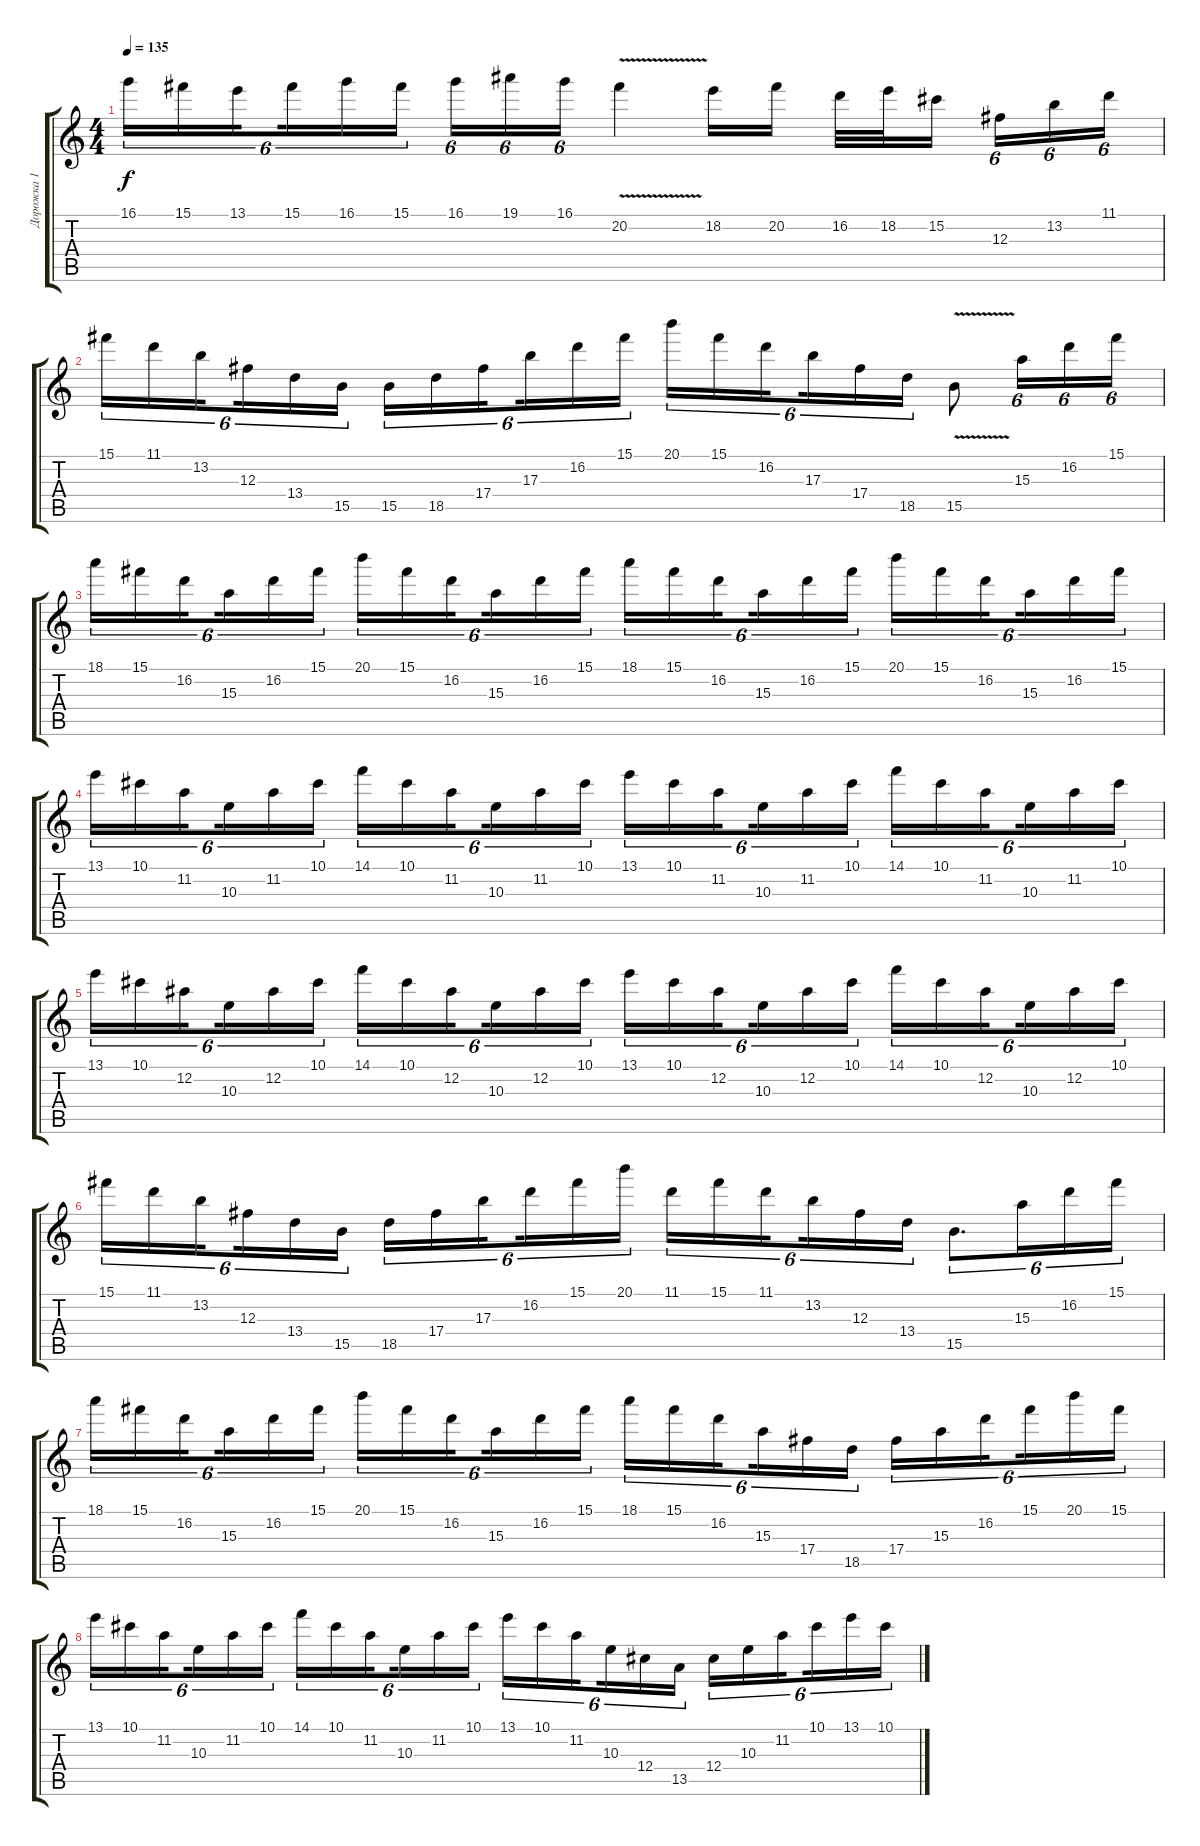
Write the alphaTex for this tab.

\track ("Дорожка 1" "Дорожка 1") {instrument distortionguitar}
\staff {score tabs}
\tuning (Eb4 Bb3 Gb3 Db3 Ab2 Eb2) {hide}
\ts (4 4)
\tempo 135
\clef g2
\ks c
16.1.16{tu (6 4) dy f} 15.1.16{tu (6 4)} 13.1.16{tu (6 4) beam splitsecondary} 15.1.16{tu (6 4)} 16.1.16{tu (6 4)} 15.1.16{tu (6 4)} 16.1.16{tu (6 4)} 19.1.16{tu (6 4)} 16.1.16{tu (6 4)} 20.2{v}.4 18.2.16 20.2.16 16.2.32 18.2.32 15.2.16{beam splitsecondary} 12.3.16{tu (6 4)} 13.2.16{tu (6 4)} 11.1.16{tu (6 4)} |
15.1.16{tu (6 4)} 11.1.16{tu (6 4)} 13.2.16{tu (6 4) beam splitsecondary} 12.3.16{tu (6 4)} 13.4.16{tu (6 4)} 15.5.16{tu (6 4)} 15.5.16{tu (6 4)} 18.5.16{tu (6 4)} 17.4.16{tu (6 4) beam splitsecondary} 17.3.16{tu (6 4)} 16.2.16{tu (6 4)} 15.1.16{tu (6 4)} 20.1.16{tu (6 4)} 15.1.16{tu (6 4)} 16.2.16{tu (6 4) beam splitsecondary} 17.3.16{tu (6 4)} 17.4.16{tu (6 4)} 18.5.16{tu (6 4)} 15.5{v}.8 15.3.16{tu (6 4)} 16.2.16{tu (6 4)} 15.1.16{tu (6 4)} |
18.1.16{tu (6 4)} 15.1.16{tu (6 4)} 16.2.16{tu (6 4) beam splitsecondary} 15.3.16{tu (6 4)} 16.2.16{tu (6 4)} 15.1.16{tu (6 4)} 20.1.16{tu (6 4)} 15.1.16{tu (6 4)} 16.2.16{tu (6 4) beam splitsecondary} 15.3.16{tu (6 4)} 16.2.16{tu (6 4)} 15.1.16{tu (6 4)} 18.1.16{tu (6 4)} 15.1.16{tu (6 4)} 16.2.16{tu (6 4) beam splitsecondary} 15.3.16{tu (6 4)} 16.2.16{tu (6 4)} 15.1.16{tu (6 4)} 20.1.16{tu (6 4)} 15.1.16{tu (6 4)} 16.2.16{tu (6 4) beam splitsecondary} 15.3.16{tu (6 4)} 16.2.16{tu (6 4)} 15.1.16{tu (6 4)} |
13.1.16{tu (6 4)} 10.1.16{tu (6 4)} 11.2.16{tu (6 4) beam splitsecondary} 10.3.16{tu (6 4)} 11.2.16{tu (6 4)} 10.1.16{tu (6 4)} 14.1.16{tu (6 4)} 10.1.16{tu (6 4)} 11.2.16{tu (6 4) beam splitsecondary} 10.3.16{tu (6 4)} 11.2.16{tu (6 4)} 10.1.16{tu (6 4)} 13.1.16{tu (6 4)} 10.1.16{tu (6 4)} 11.2.16{tu (6 4) beam splitsecondary} 10.3.16{tu (6 4)} 11.2.16{tu (6 4)} 10.1.16{tu (6 4)} 14.1.16{tu (6 4)} 10.1.16{tu (6 4)} 11.2.16{tu (6 4) beam splitsecondary} 10.3.16{tu (6 4)} 11.2.16{tu (6 4)} 10.1.16{tu (6 4)} |
13.1.16{tu (6 4)} 10.1.16{tu (6 4)} 12.2.16{tu (6 4) beam splitsecondary} 10.3.16{tu (6 4)} 12.2.16{tu (6 4)} 10.1.16{tu (6 4)} 14.1.16{tu (6 4)} 10.1.16{tu (6 4)} 12.2.16{tu (6 4) beam splitsecondary} 10.3.16{tu (6 4)} 12.2.16{tu (6 4)} 10.1.16{tu (6 4)} 13.1.16{tu (6 4)} 10.1.16{tu (6 4)} 12.2.16{tu (6 4) beam splitsecondary} 10.3.16{tu (6 4)} 12.2.16{tu (6 4)} 10.1.16{tu (6 4)} 14.1.16{tu (6 4)} 10.1.16{tu (6 4)} 12.2.16{tu (6 4) beam splitsecondary} 10.3.16{tu (6 4)} 12.2.16{tu (6 4)} 10.1.16{tu (6 4)} |
15.1.16{tu (6 4)} 11.1.16{tu (6 4)} 13.2.16{tu (6 4) beam splitsecondary} 12.3.16{tu (6 4)} 13.4.16{tu (6 4)} 15.5.16{tu (6 4)} 18.5.16{tu (6 4)} 17.4.16{tu (6 4)} 17.3.16{tu (6 4) beam splitsecondary} 16.2.16{tu (6 4)} 15.1.16{tu (6 4)} 20.1.16{tu (6 4)} 11.1.16{tu (6 4)} 15.1.16{tu (6 4)} 11.1.16{tu (6 4) beam splitsecondary} 13.2.16{tu (6 4)} 12.3.16{tu (6 4)} 13.4.16{tu (6 4)} 15.5.8{d tu (6 4)} 15.3.16{tu (6 4)} 16.2.16{tu (6 4)} 15.1.16{tu (6 4)} |
18.1.16{tu (6 4)} 15.1.16{tu (6 4)} 16.2.16{tu (6 4) beam splitsecondary} 15.3.16{tu (6 4)} 16.2.16{tu (6 4)} 15.1.16{tu (6 4)} 20.1.16{tu (6 4)} 15.1.16{tu (6 4)} 16.2.16{tu (6 4) beam splitsecondary} 15.3.16{tu (6 4)} 16.2.16{tu (6 4)} 15.1.16{tu (6 4)} 18.1.16{tu (6 4)} 15.1.16{tu (6 4)} 16.2.16{tu (6 4) beam splitsecondary} 15.3.16{tu (6 4)} 17.4.16{tu (6 4)} 18.5.16{tu (6 4)} 17.4.16{tu (6 4)} 15.3.16{tu (6 4)} 16.2.16{tu (6 4) beam splitsecondary} 15.1.16{tu (6 4)} 20.1.16{tu (6 4)} 15.1.16{tu (6 4)} |
13.1.16{tu (6 4)} 10.1.16{tu (6 4)} 11.2.16{tu (6 4) beam splitsecondary} 10.3.16{tu (6 4)} 11.2.16{tu (6 4)} 10.1.16{tu (6 4)} 14.1.16{tu (6 4)} 10.1.16{tu (6 4)} 11.2.16{tu (6 4) beam splitsecondary} 10.3.16{tu (6 4)} 11.2.16{tu (6 4)} 10.1.16{tu (6 4)} 13.1.16{tu (6 4)} 10.1.16{tu (6 4)} 11.2.16{tu (6 4) beam splitsecondary} 10.3.16{tu (6 4)} 12.4.16{tu (6 4)} 13.5.16{tu (6 4)} 12.4.16{tu (6 4)} 10.3.16{tu (6 4)} 11.2.16{tu (6 4) beam splitsecondary} 10.1.16{tu (6 4)} 13.1.16{tu (6 4)} 10.1.16{tu (6 4)}
